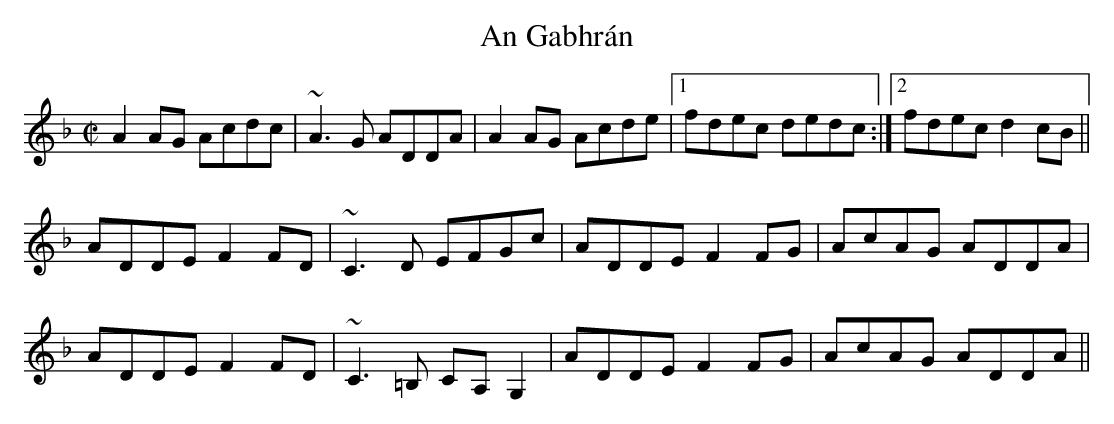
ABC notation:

X:1
T:An Gabhr\'an
M:C|
K:Dm
A2AG Acdc|~A3G ADDA|A2AG Acde|1 fdec dedc:|2 fdec d2cB||
ADDE F2FD|~C3D EFGc|ADDE F2FG|AcAG ADDA|
ADDE F2FD|~C3=B, CA,G,2|ADDE F2FG|AcAG ADDA||
